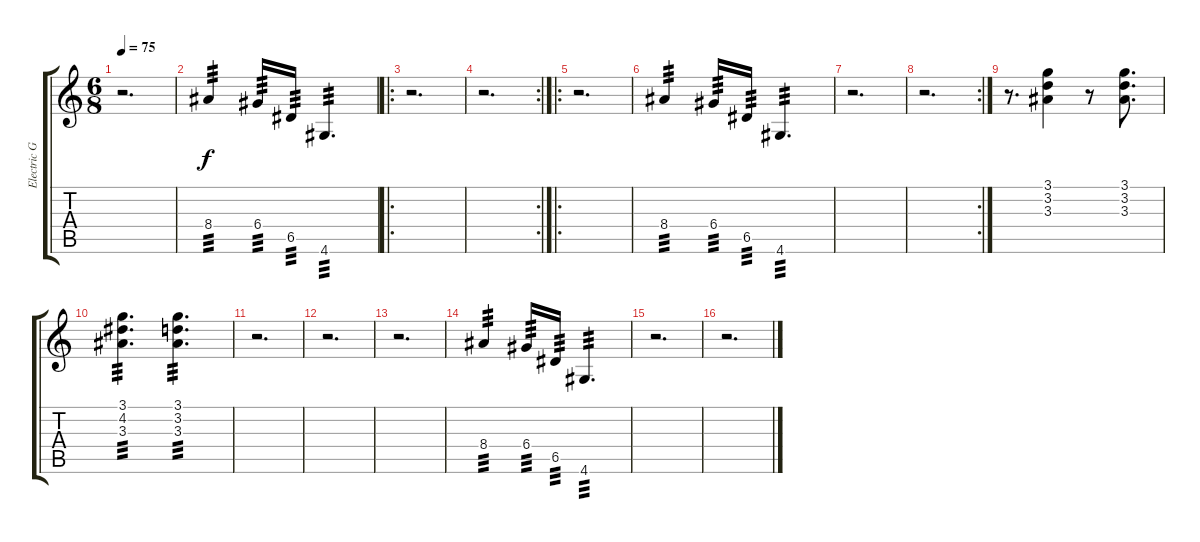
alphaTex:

\track ("Electric Guitar 2" "Electric G") {instrument distortionguitar}
\staff {score tabs}
\tuning (E4 B3 G3 D3 A2 E2) {hide}
\ts (6 8)
\tempo 75
\clef g2
\ks c
r.2{d dy f} |
8.4.4{tp 3} 6.4.16{tp 3} 6.5.16{tp 3} 4.6.4{d tp 3} |
\ro
r.2{d} |
\rc 2
r.2{d} |
\ro
r.2{d} |
8.4.4{tp 3} 6.4.16{tp 3} 6.5.16{tp 3} 4.6.4{d tp 3} |
r.2{d} |
\rc 2
r.2{d} |
r.8{d} (3.1 3.2 3.3).4 r.8 (3.1 3.2 3.3).8{d} |
(3.1 4.2 3.3).4{d tp 3} (3.1 3.2 3.3).4{d tp 3} |
r.2{d} |
r.2{d} |
r.2{d} |
8.4.4{tp 3} 6.4.16{tp 3} 6.5.16{tp 3} 4.6.4{d tp 3} |
r.2{d} |
r.2{d}
